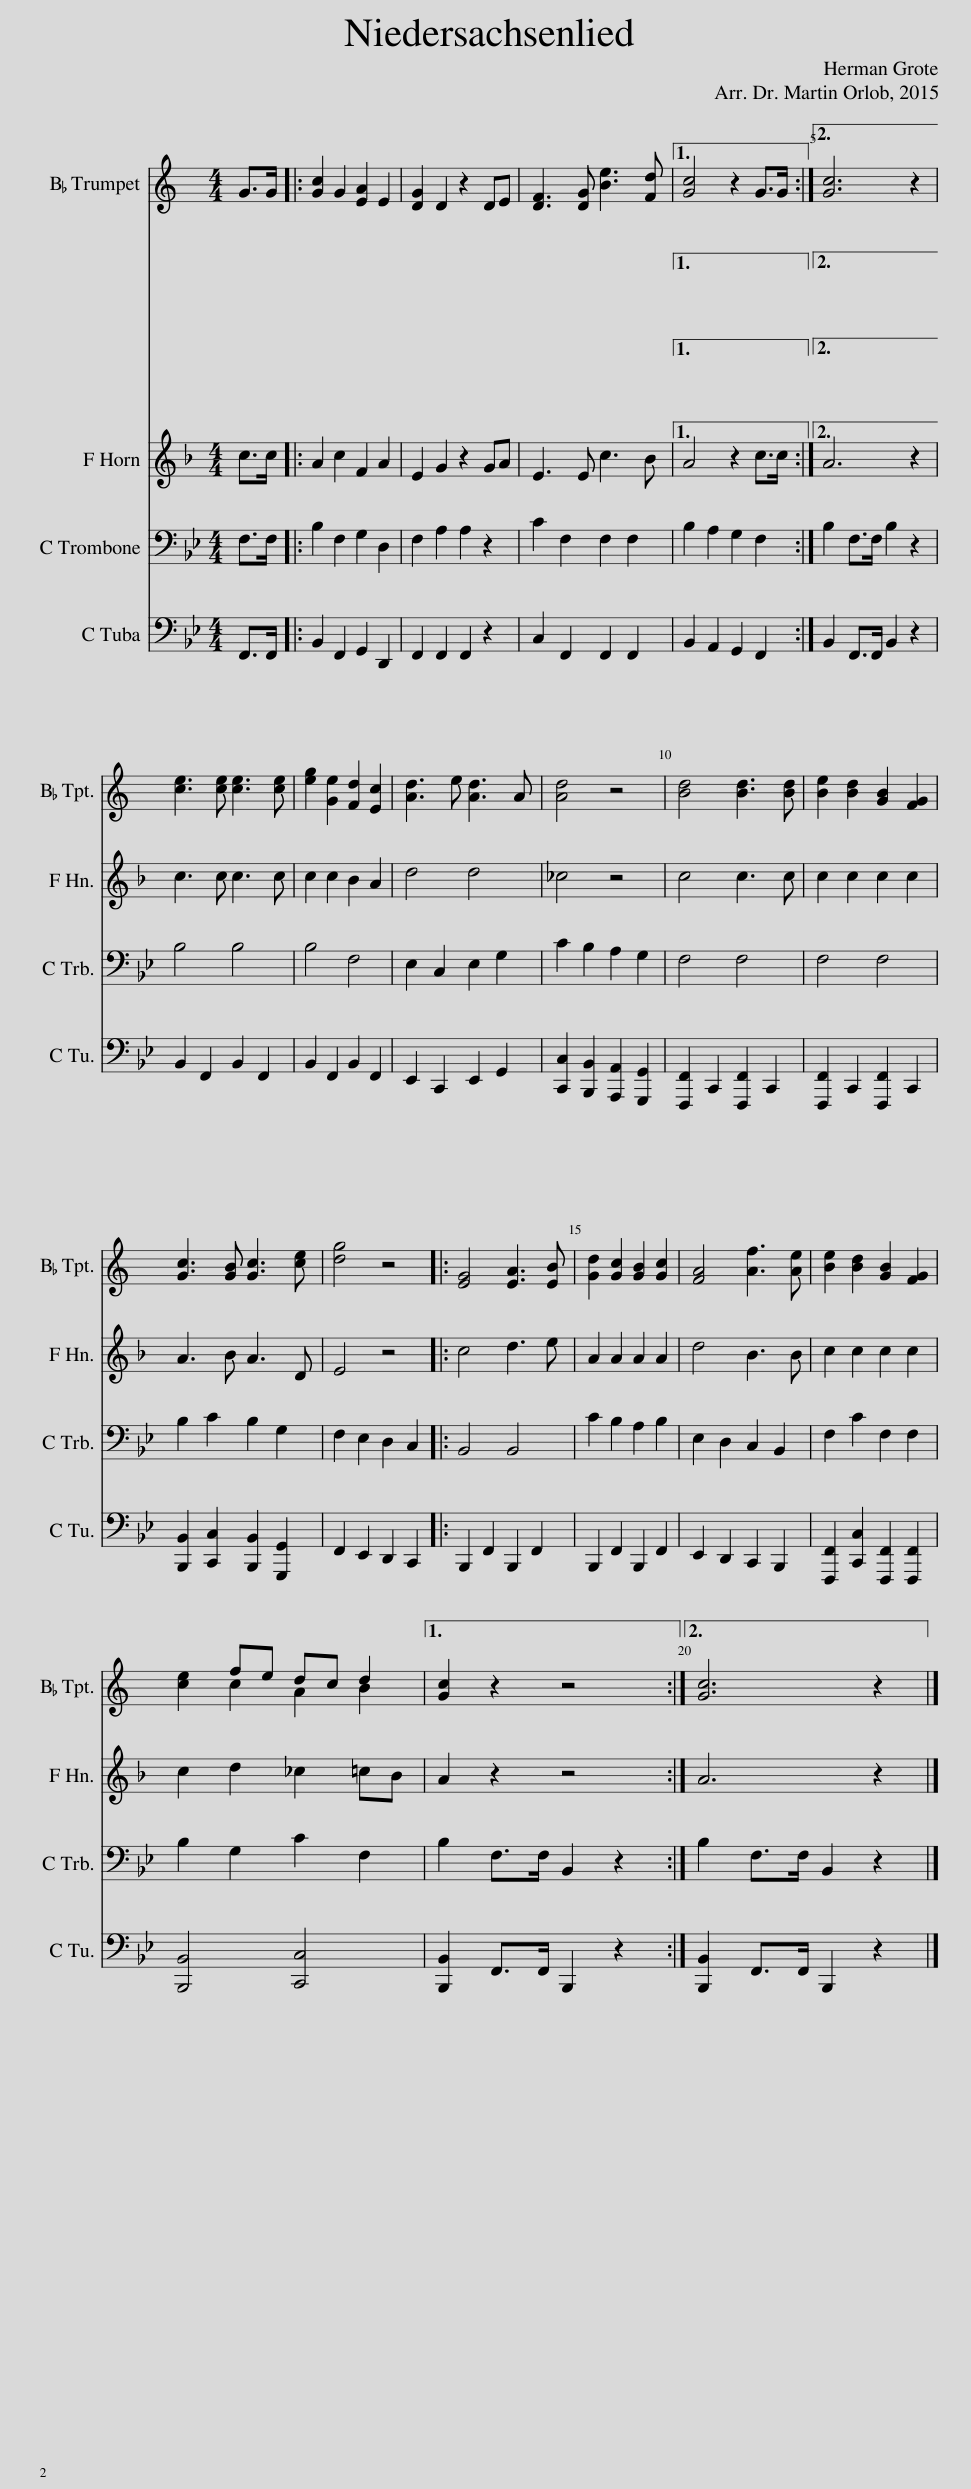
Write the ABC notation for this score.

X:1
%%score ( 1 2 ) 3 4 5
L:1/8
M:4/4
I:linebreak $
K:Bb
V:1 treble transpose=-2
V:2 treble transpose="-2 "
V:3 treble transpose=-7
V:4 bass
V:5 bass
V:1
[K:C] G>G |: [Gc]2 G2 [EA]2 E2 | [DG]2 D2 z2 DE | [DF]3 [DG] [Be]3 [Fd] |1 [Gc]4 z2 G>G :|2 %5
 [Gc]6 z2 ||$ [ce]3 [ce] [ce]3 [ce] | [eg]2 [Ge]2 [Fd]2 [Ec]2 | [Ad]3 e [Ad]3 A | [Ad]4 z4 | %10
 [Bd]4 [Bd]3 [Bd] | [Be]2 [Bd]2 [GB]2 [FG]2 |$ [Gc]3 [GB] [Gc]3 [ce] | [dg]4 z4 |: [EG]4 [EA]3 [EB] | %15
 [Gd]2 [Gc]2 [GB]2 [Gc]2 | [FA]4 [Af]3 [Ae] | [Be]2 [Bd]2 [GB]2 [FG]2 |$ [ce]2 fe dc d2 |1 [Gc]2 z2 z4 :|2 %20
 [Gc]6 z2 |] %21
V:2
[K:C] x2 |: x8 | x8 | x8 |1 x8 :|2 %5
 x8 ||$ x8 | x8 | x8 | x8 | %10
 x8 | x8 |$ x8 | x8 |: x8 | %15
 x8 | x8 | x8 |$ x2 c2 A2 B2 |1 x8 :|2 %20
 x8 |] %21
V:3
[K:F] c>c |: A2 c2 F2 A2 | E2 G2 z2 GA | E3 E c3 B |1 A4 z2 c>c :|2 %5
 A6 z2 ||$ c3 c c3 c | c2 c2 B2 A2 | d4 d4 | _c4 z4 | %10
 c4 c3 c | c2 c2 c2 c2 |$ A3 B A3 D | E4 z4 |: c4 d3 e | %15
 A2 A2 A2 A2 | d4 B3 B | c2 c2 c2 c2 |$ c2 d2 _c2 =cB |1 A2 z2 z4 :|2 %20
 A6 z2 |] %21
V:4
 F,>F, |: B,2 F,2 G,2 D,2 | F,2 A,2 A,2 z2 | C2 F,2 F,2 F,2 |1 B,2 A,2 G,2 F,2 :|2 %5
 B,2 F,>F, B,2 z2 ||$ B,4 B,4 | B,4 F,4 | E,2 C,2 E,2 G,2 | C2 B,2 A,2 G,2 | %10
 F,4 F,4 | F,4 F,4 |$ B,2 C2 B,2 G,2 | F,2 E,2 D,2 C,2 |: B,,4 B,,4 | %15
 C2 B,2 A,2 B,2 | E,2 D,2 C,2 B,,2 | F,2 C2 F,2 F,2 |$ B,2 G,2 C2 F,2 |1 B,2 F,>F, B,,2 z2 :|2 %20
 B,2 F,>F, B,,2 z2 |] %21
V:5
 F,,>F,, |: B,,2 F,,2 G,,2 D,,2 | F,,2 F,,2 F,,2 z2 | C,2 F,,2 F,,2 F,,2 |1 B,,2 A,,2 G,,2 F,,2 :|2 %5
 B,,2 F,,>F,, B,,2 z2 ||$ B,,2 F,,2 B,,2 F,,2 | B,,2 F,,2 B,,2 F,,2 | E,,2 C,,2 E,,2 G,,2 | [C,,C,]2 [B,,,B,,]2 [A,,,A,,]2 [G,,,G,,]2 | %10
 [F,,,F,,]2 C,,2 [F,,,F,,]2 C,,2 | [F,,,F,,]2 C,,2 [F,,,F,,]2 C,,2 |$ [B,,,B,,]2 [C,,C,]2 [B,,,B,,]2 [G,,,G,,]2 | F,,2 E,,2 D,,2 C,,2 |: B,,,2 F,,2 B,,,2 F,,2 | %15
 B,,,2 F,,2 B,,,2 F,,2 | E,,2 D,,2 C,,2 B,,,2 | [F,,,F,,]2 [C,,C,]2 [F,,,F,,]2 [F,,,F,,]2 |$ [B,,,B,,]4 [C,,C,]4 |1 [B,,,B,,]2 F,,>F,, B,,,2 z2 :|2 %20
 [B,,,B,,]2 F,,>F,, B,,,2 z2 |] %21
